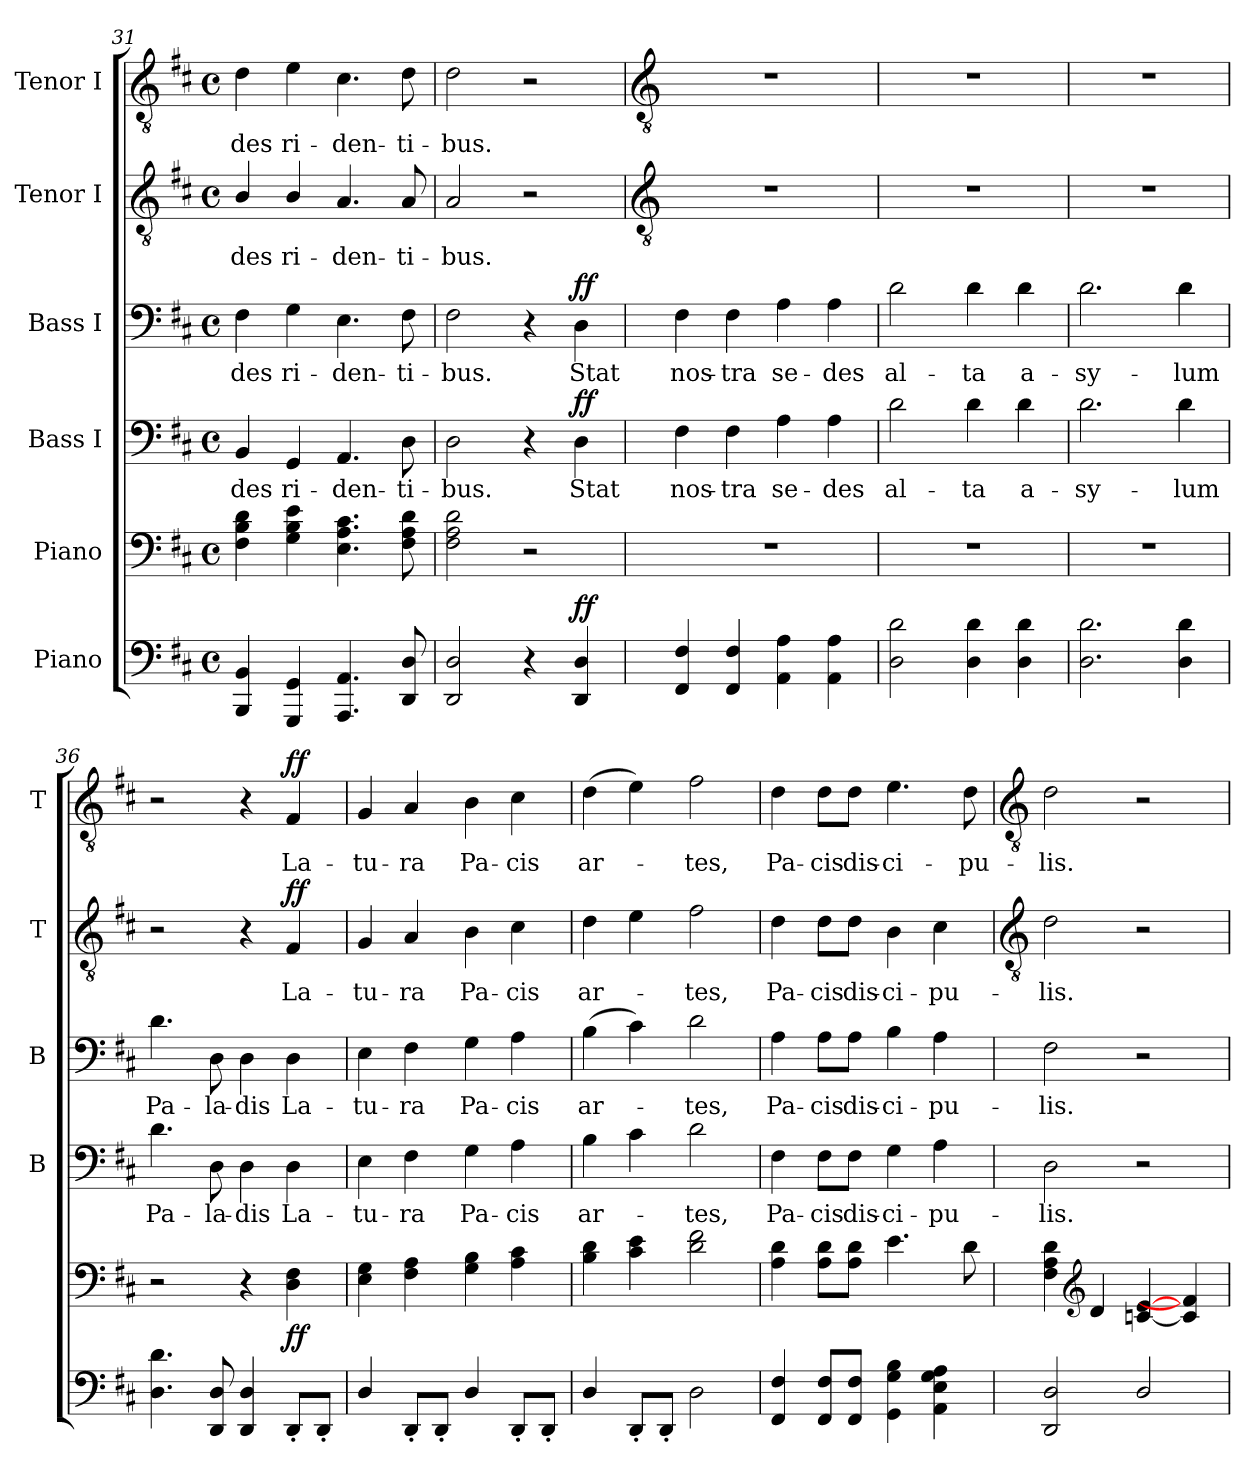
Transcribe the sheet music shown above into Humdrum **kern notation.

**kern	**dynam	**kern	**dynam	**kern	**text	**dynam	**kern	**text	**dynam	**kern	**text	**dynam	**kern	**text	**dynam
*part6	*part6	*part5	*part5	*part4	*part4	*part4	*part3	*part3	*part3	*part2	*part2	*part2	*part1	*part1	*part1
*staff6	*staff6	*staff5	*staff5	*staff4	*staff4	*staff4	*staff3	*staff3	*staff3	*staff2	*staff2	*staff2	*staff1	*staff1	*staff1
*I"Piano	*	*I"Piano	*	*I"Bass I	*	*	*I"Bass I	*	*	*I"Tenor I	*	*	*I"Tenor I	*	*
*	*	*	*	*I'B	*	*	*I'B	*	*	*I'T	*	*	*I'T	*	*
*clefF4	*	*clefF4	*	*clefF4	*	*	*clefF4	*	*	*clefGv2	*	*	*clefGv2	*	*
*k[f#c#]	*	*k[f#c#]	*	*k[f#c#]	*	*	*k[f#c#]	*	*	*k[f#c#]	*	*	*k[f#c#]	*	*
*D:	*	*D:	*	*D:	*	*	*D:	*	*	*D:	*	*	*D:	*	*
*M4/4	*	*M4/4	*	*M4/4	*	*	*M4/4	*	*	*M4/4	*	*	*M4/4	*	*
*met(c)	*	*met(c)	*	*met(c)	*	*	*met(c)	*	*	*met(c)	*	*	*met(c)	*	*
=31	=31	=31	=31	=31	=31	=31	=31	=31	=31	=31	=31	=31	=31	=31	=31
!	!	!	!	!	!LO:LY:b	!	!	!LO:LY:b	!	!	!LO:LY:b	!	!	!LO:LY:b	!
4BBB 4BB	.	4F# 4B 4d	.	4BB	-des	.	4F#	-des	.	4B/	-des	.	4d	-des	.
!	!	!	!	!	!LO:LY:b	!	!	!LO:LY:b	!	!	!LO:LY:b	!	!	!LO:LY:b	!
4GGG 4GG	.	4G 4B 4e	.	4GG	ri-	.	4G	ri-	.	4B/	ri-	.	4e	ri-	.
!	!	!	!	!	!LO:LY:b	!	!	!LO:LY:b	!	!	!LO:LY:b	!	!	!LO:LY:b	!
4.AAA 4.AA	.	4.E 4.A 4.c#	.	4.AA	-den-	.	4.E	-den-	.	4.A	-den-	.	4.c#	-den-	.
!	!	!	!	!	!LO:LY:b	!	!	!LO:LY:b	!	!	!LO:LY:b	!	!	!LO:LY:b	!
8DD 8D	.	8F# 8A 8d	.	8D	-ti-	.	8F#	-ti-	.	8A	-ti-	.	8d	-ti-	.
=32	=32	=32	=32	=32	=32	=32	=32	=32	=32	=32	=32	=32	=32	=32	=32
!	!	!	!	!	!LO:LY:b	!	!	!LO:LY:b	!	!	!LO:LY:b	!	!	!LO:LY:b	!
2DD 2D	.	2F# 2A 2d	.	2D	bus.	.	2F#	-bus.	.	2A	bus.	.	2d	-bus.	.
4r	.	2r	.	4r	.	.	4r	.	.	2r	.	.	2r	.	.
!	!LO:DY:a	!	!	!	!LO:LY:b	!LO:DY:b	!	!LO:LY:b	!LO:DY:b	!	!	!	!	!	!
4DD 4D	ff	.	.	4D	Stat	ff	4D	Stat	ff	.	.	.	.	.	.
!!LO:LB:g=z
=33	=33	=33	=33	=33	=33	=33	=33	=33	=33	=33	=33	=33	=33	=33	=33
*	*	*	*	*	*	*	*	*	*	*clefGv2	*	*	*clefGv2	*	*
!	!	!	!	!	!LO:LY:b	!	!	!LO:LY:b	!	!	!	!	!	!	!
4FF# 4F#	.	1r	.	4F#	nos-	.	4F#	nos-	.	1r	.	.	1r	.	.
!	!	!	!	!	!LO:LY:b	!	!	!LO:LY:b	!	!	!	!	!	!	!
4FF# 4F#	.	.	.	4F#	-tra	.	4F#	-tra	.	.	.	.	.	.	.
!	!	!	!	!	!LO:LY:b	!	!	!LO:LY:b	!	!	!	!	!	!	!
4AA 4A	.	.	.	4A	se-	.	4A	se-	.	.	.	.	.	.	.
!	!	!	!	!	!LO:LY:b	!	!	!LO:LY:b	!	!	!	!	!	!	!
4AA 4A	.	.	.	4A	-des	.	4A	-des	.	.	.	.	.	.	.
=34	=34	=34	=34	=34	=34	=34	=34	=34	=34	=34	=34	=34	=34	=34	=34
!	!	!	!	!	!LO:LY:b	!	!	!LO:LY:b	!	!	!	!	!	!	!
2D 2d	.	1r	.	2d	-al-	.	2d	al-	.	1r	.	.	1r	.	.
!	!	!	!	!	!LO:LY:b	!	!	!LO:LY:b	!	!	!	!	!	!	!
4D 4d	.	.	.	4d	-ta	.	4d	-ta	.	.	.	.	.	.	.
!	!	!	!	!	!LO:LY:b	!	!	!LO:LY:b	!	!	!	!	!	!	!
4D 4d	.	.	.	4d	a-	.	4d	a-	.	.	.	.	.	.	.
=35	=35	=35	=35	=35	=35	=35	=35	=35	=35	=35	=35	=35	=35	=35	=35
!	!	!	!	!	!LO:LY:b	!	!	!LO:LY:b	!	!	!	!	!	!	!
2.D 2.d	.	1r	.	2.d	sy-	.	2.d	-sy-	.	1r	.	.	1r	.	.
!	!	!	!	!	!LO:LY:b	!	!	!LO:LY:b	!	!	!	!	!	!	!
4D 4d	.	.	.	4d	-lum	.	4d	-lum	.	.	.	.	.	.	.
=36	=36	=36	=36	=36	=36	=36	=36	=36	=36	=36	=36	=36	=36	=36	=36
!	!	!	!	!	!LO:LY:b	!	!	!LO:LY:b	!	!	!	!	!	!	!
4.D 4.d	.	2r	.	4.d	-Pa-	.	4.d	Pa-	.	2r	.	.	2r	.	.
!	!	!	!	!	!LO:LY:b	!	!	!LO:LY:b	!	!	!	!	!	!	!
8DD 8D	.	.	.	8D	-la-	.	8D	-la-	.	.	.	.	.	.	.
!	!	!	!	!	!LO:LY:b	!	!	!LO:LY:b	!	!	!	!	!	!	!
4DD 4D	.	4r	.	4D	-dis	.	4D	-dis	.	4r	.	.	4r	.	.
!	!	!	!LO:DY:b	!	!LO:LY:b	!	!	!LO:LY:b	!	!	!LO:LY:b	!LO:DY:b	!	!LO:LY:b	!LO:DY:b
8DD'L	.	4D 4F#	ff	4D	La-	.	4D	La-	.	4F#	-La-	ff	4F#	La-	ff
8DD'J	.	.	.	.	.	.	.	.	.	.	.	.	.	.	.
=37	=37	=37	=37	=37	=37	=37	=37	=37	=37	=37	=37	=37	=37	=37	=37
!	!	!	!	!	!LO:LY:b	!	!	!LO:LY:b	!	!	!LO:LY:b	!	!	!LO:LY:b	!
4D/	.	4E 4G	.	4E	tu-	.	4E	-tu-	.	4G	tu-	.	4G	-tu-	.
!	!	!	!	!	!LO:LY:b	!	!	!LO:LY:b	!	!	!LO:LY:b	!	!	!LO:LY:b	!
8DD'L	.	4F# 4A	.	4F#	-ra	.	4F#	-ra	.	4A	-ra	.	4A	-ra	.
8DD'J	.	.	.	.	.	.	.	.	.	.	.	.	.	.	.
!	!	!	!	!	!LO:LY:b	!	!	!LO:LY:b	!	!	!LO:LY:b	!	!	!LO:LY:b	!
4D/	.	4G 4B	.	4G	Pa-	.	4G	Pa-	.	4B	Pa-	.	4B	Pa-	.
!	!	!	!	!	!LO:LY:b	!	!	!LO:LY:b	!	!	!LO:LY:b	!	!	!LO:LY:b	!
8DD'L	.	4A 4c#	.	4A	-cis	.	4A	-cis	.	4c#	-cis	.	4c#	-cis	.
8DD'J	.	.	.	.	.	.	.	.	.	.	.	.	.	.	.
=38	=38	=38	=38	=38	=38	=38	=38	=38	=38	=38	=38	=38	=38	=38	=38
!	!	!	!	!	!LO:LY:b	!	!	!LO:LY:b	!	!	!LO:LY:b	!	!	!LO:LY:b	!
4D/	.	4B 4d	.	4B	ar-	.	(>4B	ar-	.	4d	ar-	.	(>4d	ar-	.
8DD'L	.	4c# 4e	.	4c#	.	.	4c#)	.	.	4e	.	.	4e)	.	.
8DD'J	.	.	.	.	.	.	.	.	.	.	.	.	.	.	.
!	!	!	!	!	!LO:LY:b	!	!	!LO:LY:b	!	!	!LO:LY:b	!	!	!LO:LY:b	!
2D	.	2d 2f#	.	2d	tes,	.	2d	tes,	.	2f#	tes,	.	2f#	tes,	.
=39	=39	=39	=39	=39	=39	=39	=39	=39	=39	=39	=39	=39	=39	=39	=39
!	!	!	!	!	!LO:LY:b	!	!	!LO:LY:b	!	!	!LO:LY:b	!	!	!LO:LY:b	!
4FF# 4F#	.	4A 4d	.	4F#	-Pa-	.	4A	Pa-	.	4d	-Pa-	.	4d	Pa-	.
!	!	!	!	!	!LO:LY:b	!	!	!LO:LY:b	!	!	!LO:LY:b	!	!	!LO:LY:b	!
8FF# 8F#L	.	8A 8dL	.	8F#\L	-cis	.	8A\L	-cis	.	8d\L	-cis	.	8d\L	-cis	.
!	!	!	!	!	!LO:LY:b	!	!	!LO:LY:b	!	!	!LO:LY:b	!	!	!LO:LY:b	!
8FF# 8F#J	.	8A 8dJ	.	8F#\J	dis-	.	8A\J	dis-	.	8d\J	dis-	.	8d\J	dis-	.
!	!	!	!	!	!LO:LY:b	!	!	!LO:LY:b	!	!	!LO:LY:b	!	!	!LO:LY:b	!
4GG 4G 4B	.	4.e	.	4G	-ci-	.	4B	-ci-	.	4B	-ci-	.	4.e	-ci-	.
!	!	!	!	!	!LO:LY:b	!	!	!LO:LY:b	!	!	!LO:LY:b	!	!	!	!
4AA 4E 4G 4A	.	.	.	4A	-pu-	.	4A	-pu-	.	4c#	-pu-	.	.	.	.
!	!	!	!	!	!	!	!	!	!	!	!	!	!	!LO:LY:b	!
.	.	8d	.	.	.	.	.	.	.	.	.	.	8d	-pu-	.
!!LO:LB:g=z
=40	=40	=40	=40	=40	=40	=40	=40	=40	=40	=40	=40	=40	=40	=40	=40
*	*	*	*	*	*	*	*	*	*	*clefGv2	*	*	*clefGv2	*	*
!	!	!	!	!	!LO:LY:b	!	!	!LO:LY:b	!	!	!LO:LY:b	!	!	!LO:LY:b	!
2DD 2D	.	4F# 4A 4d	.	2D	lis.	.	2F#	-lis.	.	2d	lis.	.	2d	-lis.	.
*	*	*clefG2	*	*	*	*	*	*	*	*	*	*	*	*	*
.	.	4d	.	.	.	.	.	.	.	.	.	.	.	.	.
2D/	.	[4cn [4e	.	2r	.	.	2r	.	.	2r	.	.	2r	.	.
.	.	4c] 4f#]	.	.	.	.	.	.	.	.	.	.	.	.	.
=	=	=	=	=	=	=	=	=	=	=	=	=	=	=	=
*-	*-	*-	*-	*-	*-	*-	*-	*-	*-	*-	*-	*-	*-	*-	*-
